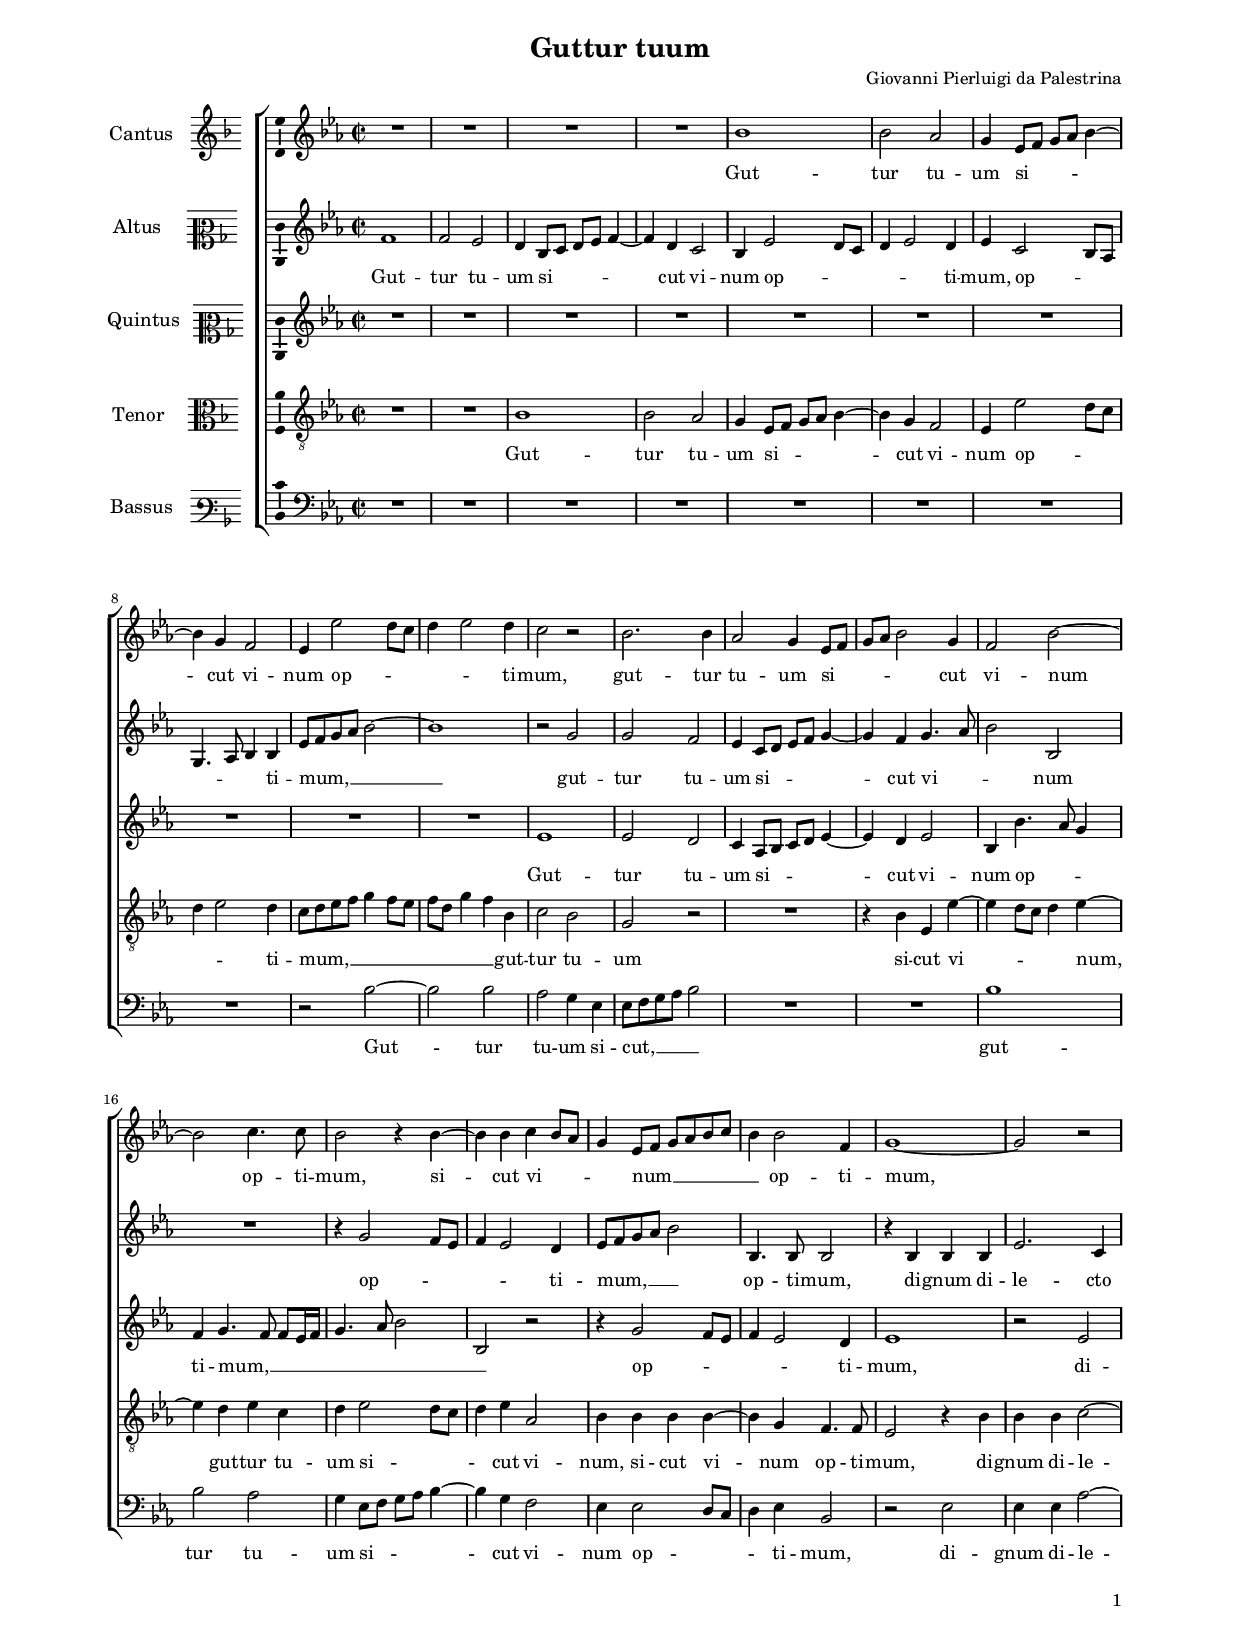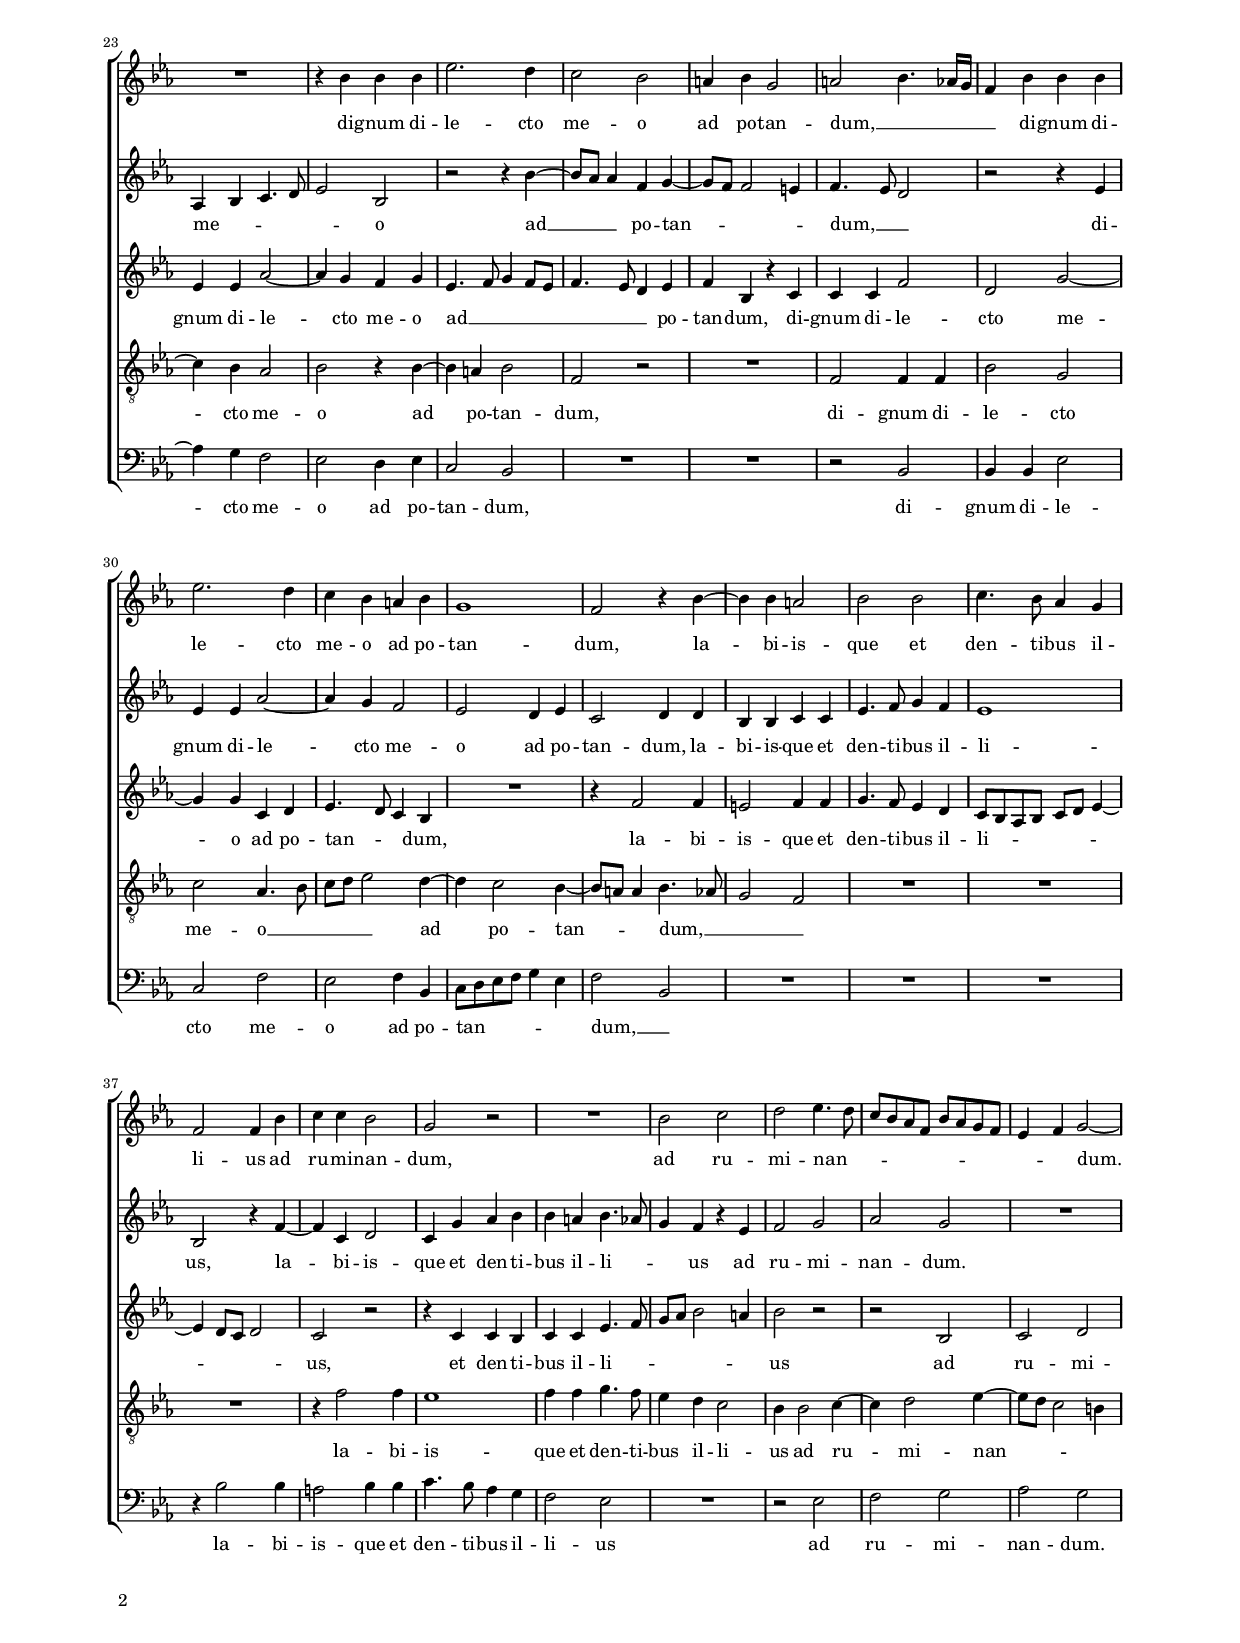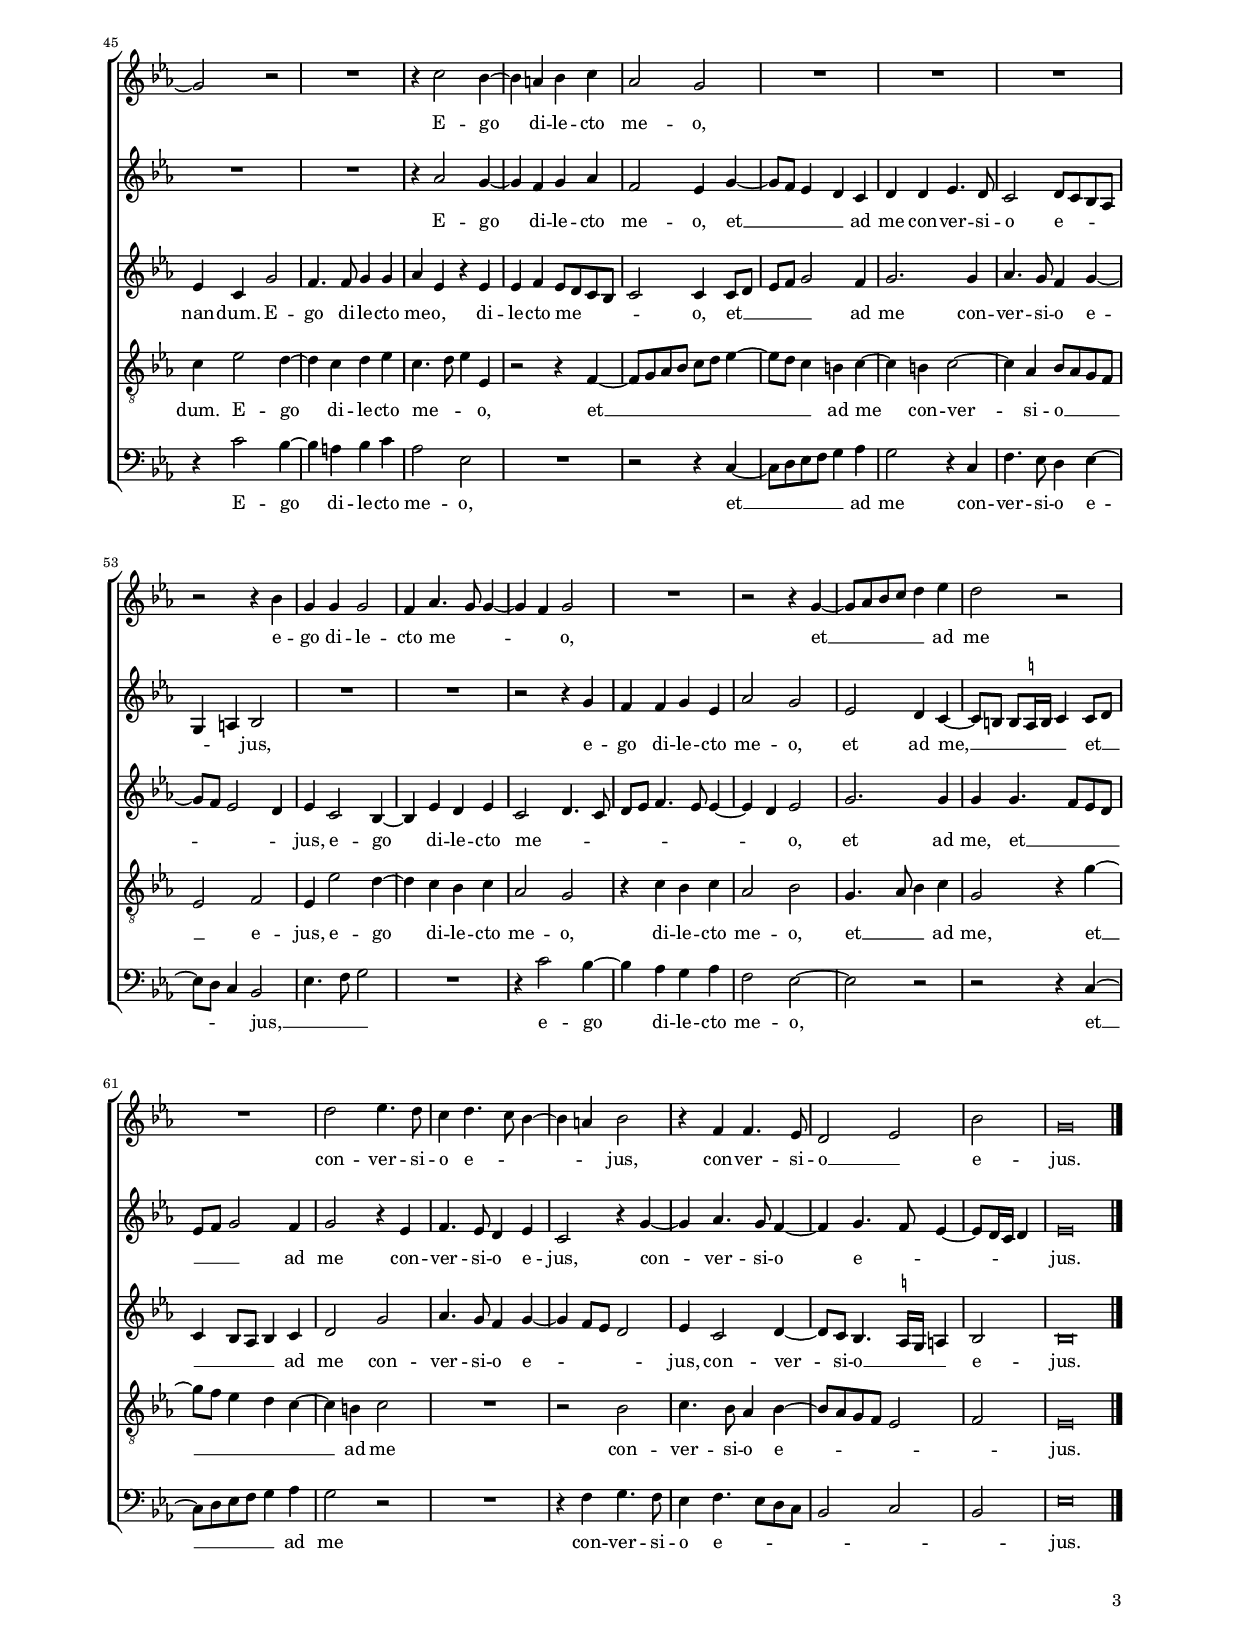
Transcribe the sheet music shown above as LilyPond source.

\header
{
  title="Guttur tuum"
  composer="Giovanni Pierluigi da Palestrina"
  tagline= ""
}

\version "2.24.0"
\language deutsch
#(set-global-staff-size 15)
% #(set-default-paper-size "letter")
#(ly:set-option 'point-and-click #f)


\paper
	{
	top-margin = 1.8 \cm
	bottom-margin = 1.2 \cm
	left-margin = 2 \cm
	right-margin = 2 \cm
	ragged-bottom = ##f
	ragged-last-bottom = ##t
	print-page-number = ##f
	system-system-spacing = #'((basic-distance . 16) (minimum-distance . 14) (padding . 5) (strechability . 150))
	oddFooterMarkup=\markup   \fill-line { "" \fromproperty #'page:page-number-string }
	evenFooterMarkup=\markup  \fill-line { \fromproperty #'page:page-number-string "" }
	last-bottom-spacing = #'((basic-distance . 12) (minimum-distance . 7) (padding . 4))
	systems-per-page = 3
	page-count = 3
%	min-systems-per-page = 3
	markup-system-spacing.basic-distance = #12
	}

	
global = {
	\key f \major
	\time 2/2
	\set Score.tempoHideNote = ##t
	\tempo 4 = 95
	\skip 1*66
	\set Score.measureLength = #(ly:make-moment 1/2)
	\skip 2*1
	\set Score.measureLength = #(ly:make-moment 2/1)
	\skip 1*2 \bar "|."
	}

	ficta = { \once \set suggestAccidentals = ##t }

	forget = #(define-music-function (music) (ly:music?) #{
		\accidentalStyle forget
		$music
		\accidentalStyle default
		#})



incipitcantus = \markup { \score {
	{
	\set Staff.instrumentName = \markup { \fontsize #1 "Cantus" }
	\key f \major
	\clef violin
	s4 \bar ""
	}
	\layout  {
	raggedright = ##t
	indent = 1.6 \cm
	line-width = 2.4\cm
	\context { \Staff \remove Time_signature_engraver }
	\override Staff.Clef.Y-extent = #'(0 . 0)
	}} \hspace #1 }

      
incipitaltus = \markup { \score {
	{
	\set Staff.instrumentName = \markup { \fontsize #1 "Altus" }
	\key f \major
	\clef mezzosoprano
	s4 \bar ""
	}
	\layout  {
	raggedright = ##t
	indent = 1.6 \cm
	line-width = 2.4\cm
	\context { \Staff \remove Time_signature_engraver }
	\override Staff.Clef.Y-extent = #'(0 . 0)
	}} \hspace #1 }
      
      
incipitquintus = \markup { \score {
	{
	\set Staff.instrumentName = \markup { \fontsize #1 "Quintus" }
	\key f \major
	\clef mezzosoprano
	s4 \bar ""
	}
	\layout  {
	raggedright = ##t
	indent = 1.6 \cm
	line-width = 2.4\cm
	\context { \Staff \remove Time_signature_engraver }
	\override Staff.Clef.Y-extent = #'(0 . 0)
	}} \hspace #1 }
    

incipittenor = \markup { \score {
	{
	\set Staff.instrumentName = \markup { \fontsize #1 "Tenor" }
	\key f \major
	\clef alto
	s4 \bar ""
	}
	\layout  {
	raggedright = ##t
	indent = 1.6 \cm
	line-width = 2.4\cm
	\context { \Staff \remove Time_signature_engraver }
	\override Staff.Clef.Y-extent = #'(0 . 0)
	}} \hspace #1 }
      
      
incipitbassus = \markup { \score {
	{
	\set Staff.instrumentName = \markup { \fontsize #1 "Bassus" }
	\key f \major
	\clef varbaritone
	s4 \bar ""
	}
	\layout  {
	raggedright = ##t
	indent = 1.6 \cm
	line-width = 2.4\cm
	\context { \Staff \remove Time_signature_engraver }
	\override Staff.Clef.Y-extent = #'(0 . 0)
	}} \hspace #1 }


cantus =  \relative c''
	{
	R1
	R1
	R1
	R1
%5
	c1 |
	c2 b
	a4 f8 g a b c4~
	c4 a g2
	f4 f'2 e8 d
%10
	e4 f2 e4 |
	d2 r
	c2. c4
	b2 a4 f8 g
	a8 b c2 a4
%15
	g2 c~ |
	c2 d4. d8
	c2 r4 c~
	c4 c d c8 b
	a4 f8 g a b c d
%20
	c4 c2 g4 |
	a1~
	a2 r
	R1
	r4 c c c
%25
	f2. e4 |
	d2 c
	h4 c a2
	h2 c4. b16 a
	g4 c c c
%30
	f2. e4 |
	d4 c h c
	a1
	g2 r4 c~
	c4 c h2
%35
	c2 c |
	d4. c8 b4 a
	g2 g4 c
	d4 d c2
	a2 r
%40
	R1 |
	c2 d
	e2 f4. e8
	d8 c b g c b a g
	f4 g a2~
%45
	a2 r |
	R1
	r4 d2 c4~
	c4 h c d
	b2 a
%50
	R1 |
	R1
	R1
	r2 r4 c
	a4 a a2
%55
	g4 b4. a8 a4~ |
	a4 g a2
	R1
	r2 r4 a~
	a8 b c d e4 f
%60
	e2 r |
	R1
	e2 f4. e8
	d4 e4. d8 c4~
	c4 h c2
%65
	r4 g g4. f8 |
	e2 f
	c'2
	a\breve |
	}


altus =  \relative c'
	{
	g'1
	g2 f
	e4 c8 d e f g4~
	g4 e d2
%5
	c4 f2 e8 d |
	e4 f2 e4
	f4 d2 c8 b
	a4. b8 c4 c
	f8 g a b c2~
%10
	c1 |
	r2 a
	a2 g
	f4 d8 e f g a4~
	a4 g a4. b8
%15
	c2 c, |
	R1
	r4 a'2 g8 f
	g4 f2 e4
	f8 g a b c2
%20
	c,4. c8 c2 |
	r4 c c c
	f2. d4
	b4 c d4. e8
	f2 c
%25
	r2 r4 c'~ |
	c8 b b4 g a~
	a8 g g2 fis4
	g4. f8 e2
	r2 r4 f
%30
	f4 f b2~ |
	b4 a g2
	f2 e4 f
	d2 e4 e
	c4 c d d
%35
	f4. g8 a4 g |
	f1
	c2 r4 g'~
	g4 d e2
	d4 a' b c
%40
	c4 h c4. b8 |
	a4 g r f
	g2 a
	b2 a
	R1
%45
	R1 |
	R1
	r4 b2 a4~
	a4 g a b
	g2 f4 a~
%50
	a8 g f4 e d |
	e4 e f4. e8
	d2 e8 d c b
	a4 h c2
	R1
%55
	R1 |
	r2 r4 a'
	g4 g a f
	b2 a
	f2 e4 d~
%60
	d8 cis cis[ \ficta h16 cis] d4 d8 e |
	f8 g a2 g4
	a2 r4 f
	g4. f8 e4 f
	d2 r4 a'~
%65
	a4 b4. a8 g4~ |
	g4 a4. g8 f4~
	f8 e16 d e4
	f\breve |
	}


quintus =  \relative c'
	{
	R1
	R1
	R1
	R1
%5
	R1 |
	R1
	R1
	R1
	R1
%10
	R1 |
	f1
	f2 e
	d4 b8 c d e f4~
	f4 e f2
%15
	c4 c'4. b8 a4 |
	g4 a4. g8 g[ f16 g]
	a4. b8 c2
	c,2 r
	r4 a'2 g8 f
%20
	g4 f2 e4 |
	f1
	r2 f
	f4 f b2~
	b4 a g a
%25
	f4. g8 a4 g8 f |
	g4. f8 e4 f
	g4 c, r d
	d4 d g2
	e2 a~
%30
	a4 a d, e |
	f4. e8 d4 c
	R1
	r4 g'2 g4
	fis2 g4 g
%35
	a4. g8 f4 e |
	d8 c b c d e f4~
	f4 e8 d e2
	d2 r
	r4 d d c
%40
	d4 d f4. g8 |
	a8 b c2 h4
	c2 r
	r2 c,
	d2 e
%45
	f4 d a'2 |
	g4. g8 a4 a
	b4 f r f
	f4 g f8 e d c
	d2 d4 d8 e
%50
	f8 g a2 g4 |
	a2. a4
	b4. a8 g4 a~
	a8 g f2 e4
	f4 d2 c4~
%55
	c4 f e f |
	d2 e4. d8
	e8 f g4. f8 f4~
	f4 e f2
	a2. a4
%60
	a4 a4. g8 f e |
	d4 c8 b c4 d
	e2 a
	b4. a8 g4 a~
	a4 g8 f e2
%65
	f4 d2 e4~ |
	e8 d c4. \ficta h16 a h!4
	c2
	c\breve |
	}


tenor  =  \relative c'
	{
	R1
	R1
	c1
	c2 b
%5
	a4 f8 g a b c4~ |
	c4 a g2
	f4 f'2 e8 d
	e4 f2 e4
	d8 e f g a4 g8 f
%10
	g8 e a4 g c, |
	d2 c
	a2 r
	R1
	r4 c f, f'~
%15
	f4 e8 d e4 f~ |
	f4 e f d
	e4 f2 e8 d
	e4 f b,2
	c4 c c c~
%20
	c4 a g4. g8 |
	f2 r4 c'
	c4 c d2~
	d4 c b2
	c2 r4 c~
%25
	c4 h c2 |
	g2 r
	R1
	g2 g4 g
	c2 a
%30
	d2 b4. c8 |
	d8 e f2 e4~
	e4 d2 c4~
	c8 h h4 c4. b8
	a2 g
%35
	R1 |
	R1
	R1
	r4 g'2 g4
	f1
%40
	g4 g a4. g8 |
	f4 e d2
	c4 c2 d4~
	d4 e2 f4~
	f8 e d2 cis4
%45
	d4 f2 e4~ |
	e4 d e f
	d4. e8 f4 f,
	r2 r4 g~
	g8 a b c d e f4~
%50
	f8 e d4 cis d~ |
	d4 cis d2~
	d4 b c8 b a g
	f2 g
	f4 f'2 e4~
%55
	e4 d c d |
	b2 a
	r4 d c d
	b2 c
	a4. b8 c4 d
%60
	a2 r4 a'~ |
	a8 g f4 e d~
	d4 cis d2
	R1
	r2 c
%65
	d4. c8 b4 c~ |
	c8 b a g f2
	g2
	f\breve |
	}


bassus  =  \relative c
	{
	R1
	R1
	R1
	R1
%5
	R1 |
	R1
	R1
	R1
	r2 c'~
%10
	c2 c |
	b2 a4 f
	f8 g a b c2
	R1
	R1
%15
	c1 |
	c2 b
	a4 f8 g a b c4~
	c4 a g2
	f4 f2 e8 d
%20
	e4 f c2 |
	r2 f
	f4 f b2~
	b4 a g2
	f2 e4 f
%25
	d2 c |
	R1
	R1
	r2 c
	c4 c f2
%30
	d2 g |
	f2 g4 c,
	d8 e f g a4 f
	g2 c,
	R1
%35
	R1 |
	R1
	r4 c'2 c4
	h2 c4 c
	d4. c8 b4 a
%40
	g2 f |
	R1
	r2 f
	g2 a
	b2 a
%45
	r4 d2 c4~ |
	c4 h c d
	b2 f
	R1
	r2 r4 d~
%50
	d8 e f g a4 b |
	a2 r4 d,
	g4. f8 e4 f~
	f8 e d4 c2
	f4. g8 a2
%55
	R1 |
	r4 d2 c4~ |
	c4 b a b
	g2 f~
	f2 r
%60
	r2 r4 d~ |
	d8 e f g a4 b
	a2 r
	R1
	r4 g a4. g8
%65
	f4 g4. f8 e d |
	c2 d
	c2
	f\breve |
	}


lyricscantus = \lyricmode {
	Gut -- tur tu -- um si -- _ _ _ _ cut vi -- num op -- _ _ _ _ ti -- mum,
	gut -- tur tu -- um si -- _ _ _ _ cut vi -- num op -- ti -- mum,
	si -- cut vi -- _ _ _ num __ _ _ _ _ _ _ op -- ti -- mum,
	di -- gnum di -- le -- cto me -- o ad po -- tan -- dum, __ _ _ _ _
	di -- gnum di -- le -- cto me -- o ad po -- tan -- dum,
	la -- bi -- is -- que et den -- ti -- bus il -- li -- us ad ru -- mi -- nan -- dum,
	ad ru -- mi -- nan -- _ _ _ _ _ _ _ _ _ _ _ dum.
	E -- go di -- le -- cto me -- o,
	e -- go di -- le -- cto me -- _ _ _ o,
	et __ _ _ _ _ ad me con -- ver -- si -- o e -- _ _ _ jus,
	con -- ver -- si -- o __ _ e -- jus.
	}


lyricsaltus = \lyricmode {
	Gut -- tur tu -- um si -- _ _ _ _ cut vi -- num op -- _ _ _ _ ti -- mum,
	op -- _ _ _ _ _ ti -- mum, __ _ _ _ _
	gut -- tur tu -- um si -- _ _ _ _ cut vi -- _ _ num op -- _ _ _ _ ti -- mum, __ _ _ _ _
	op -- ti -- mum,
	di -- gnum di -- le -- cto me -- _ _ _ _ o ad __ _ _ po -- tan -- _ _ _ dum, __ _ _
	di -- gnum di -- le -- cto me -- o ad po -- tan -- dum,
	la -- bi -- is -- que et den -- ti -- bus il -- li -- us,
	la -- bi -- is -- que et den -- ti -- bus il -- li -- _ _ us ad ru -- mi -- nan -- dum.
	E -- go di -- le -- cto me -- o,
	et __ _ _ _ ad me con -- ver -- si -- o e -- _ _ _ _ _ jus,
	e -- go di -- le -- cto me -- o,
	et ad me, __ _ _ _ _ _ 
	et __ _ _ _ _ ad me con -- ver -- si -- o e -- jus,
	con -- ver -- si -- o e -- _ _ _ _ _ jus.
	}


lyricsquintus = \lyricmode {
	Gut -- tur tu -- um si -- _ _ _ _ cut vi -- num op -- _ _ ti -- mum, __ _ _ _ _ _ _ _ _
	op -- _ _ _ _ ti -- mum,
	di -- gnum di -- le -- cto me -- o ad __ _ _ _ _ _ _ _ po -- tan -- dum,
	di -- gnum di -- le -- cto me -- o ad po -- tan -- _ _ dum,
	la -- bi -- is -- que et den -- ti -- bus il -- li -- _ _ _ _ _ _ _ _ _ us,
	et den -- ti -- bus il -- li -- _ _ _ _ _ us ad ru -- mi -- nan -- dum.
	E -- go di -- le -- cto me -- o,
	di -- le -- cto me -- _ _ _ _ o,
	et __ _ _ _ _ ad me con -- ver -- si -- o e -- _ _ _ jus,
	e -- go di -- le -- cto me -- _ _ _ _ _ _ _ _ o,
	et ad me,
	et __ _ _ _ _ _ _ _ ad me con -- ver -- si -- o e -- _ _ _ jus,
	con -- ver -- si -- o __ _ _ _ e -- jus.
	}


lyricstenor = \lyricmode {
	Gut -- tur tu -- um si -- _ _ _ _ cut vi -- num op -- _ _ _ _ ti -- mum, __ _ _ _ _ _ _ _ _ _ _ 
	gut -- tur tu -- um si -- cut vi -- _ _ _ num,
	gut -- tur tu -- um si -- _ _ _ cut vi -- num,
	si -- cut vi -- num op -- ti -- mum,
	di -- gnum di -- le -- cto me -- o ad po -- tan -- dum,
	di -- gnum di -- le -- cto me -- o __ _ _ _ _ ad po -- tan -- _ _ dum, __ _ _ _
	la -- bi -- is -- que et den -- ti -- bus il -- li -- us ad ru -- mi -- nan -- _ _ _ dum.
	E -- go di -- le -- cto me -- _ _ o,
	et __ _ _ _ _ _ _ _ _ ad me con -- ver -- si -- o __ _ _ _ _ e -- jus,
	e -- go di -- le -- cto me -- o,
	di -- le -- cto me -- o,
	et __ _ _ ad me,
	et __ _ _ _ _ ad me con -- ver -- si -- o e -- _ _ _ _ _ jus.
	}


lyricsbassus = \lyricmode {
	Gut -- tur tu -- um si -- cut, __ _ _ _ _
	gut -- tur tu -- um si -- _ _ _ _ cut vi -- num op -- _ _ _ ti -- mum,
	di -- gnum di -- le -- cto me -- o ad po -- tan -- dum,
	di -- gnum di -- le -- cto me -- o ad po -- tan -- _ _ _ _ _ dum, __ _
	la -- bi -- is -- que et den -- ti -- bus il -- li -- us ad ru -- mi -- nan -- dum.
	E -- go di -- le -- cto me -- o,
	et __ _ _ _ _ ad me con -- ver -- si -- o e -- _ _ jus, __ _ _ _
	e -- go di -- le -- cto me -- o,
	et __ _ _ _ _ ad me con -- ver -- si -- o e -- _ _ _ _ _ _ jus.
	}


\score
{  
	\transpose f es {
	\new ChoirStaff \with { \override StaffGrouper.staff-staff-spacing.basic-distance = #12 }
	<<

	\new Staff << \global
	\new Voice="v1" {
		\set Staff.instrumentName=\incipitcantus
%		\set Staff.instrumentName= "S"
		\set Staff.midiInstrument = "reed organ"
		\clef violin
		\cantus }
	\new Lyrics \lyricsto "v1" {\lyricscantus }
	>>


	\new Staff << \global
	\new Voice="v2" {
		\set Staff.instrumentName=\incipitaltus
%		\set Staff.instrumentName= "A"
		\set Staff.midiInstrument = "reed organ"
		\clef violin % "G_8"
		\altus}
	\new Lyrics \lyricsto "v2" {\lyricsaltus }
	>>


	\new Staff << \global
	\new Voice="v5" {
		\set Staff.instrumentName=\incipitquintus
%		\set Staff.instrumentName= "Q"
		\set Staff.midiInstrument = "reed organ"
		\clef violin % "G_8"
		\quintus}
	\new Lyrics \lyricsto "v5" {\lyricsquintus }
	>>

	\new Staff << \global
	\new Voice="v3" {
		\set Staff.instrumentName=\incipittenor
%		\set Staff.instrumentName= "T"
		\set Staff.midiInstrument = "reed organ"
		\clef "G_8"
		\tenor }
	\new Lyrics \lyricsto "v3" {\lyricstenor }
	>>


	\new Staff << \global
	\new Voice="v4" {
		\set Staff.instrumentName=\incipitbassus
%		\set Staff.instrumentName= "B"
		\set Staff.midiInstrument = "reed organ"
		\clef bass 
		\bassus }
	\new Lyrics \lyricsto "v4" {\lyricsbassus}
	>>

	>>
	} % transpose

	\layout
	{
	indent = 2.5\cm
	\context { \Lyrics \override VerticalAxisGroup.nonstaff-relatedstaff-spacing.padding = #1.4 }
%	\context { \Lyrics \override LyricText.font-size = #1 }
	\context { \Staff \override TimeSignature.break-visibility = #end-of-line-invisible }
	\context { \Staff \consists Ambitus_engraver }
	\context { \Score \override BarNumber.padding = #2 }
	\context { \Voice \override NoteHead.style = #'baroque }
	}

\midi
	{
	
	}

}


% EOF
